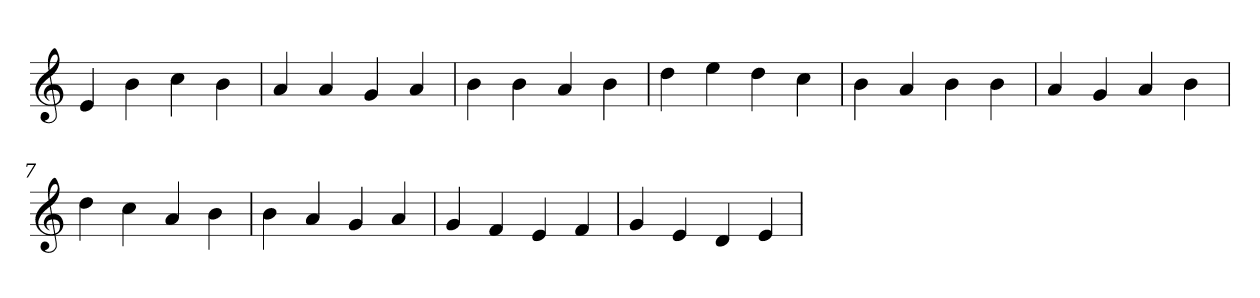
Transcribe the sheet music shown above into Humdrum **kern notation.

**kern
*part1
*staff1
*clefG2
=1
4e
4b
4cc
4b
=2
4a
4a
4g
4a
=3
4b
4b
4a
4b
=4
4dd
4ee
4dd
4cc
=5
4b
4a
4b
4b
=6
4a
4g
4a
4b
=7
4dd
4cc
4a
4b
=8
4b
4a
4g
4a
=9
4g
4f
4e
4f
=10
4g
4e
4d
4e
=
*-
